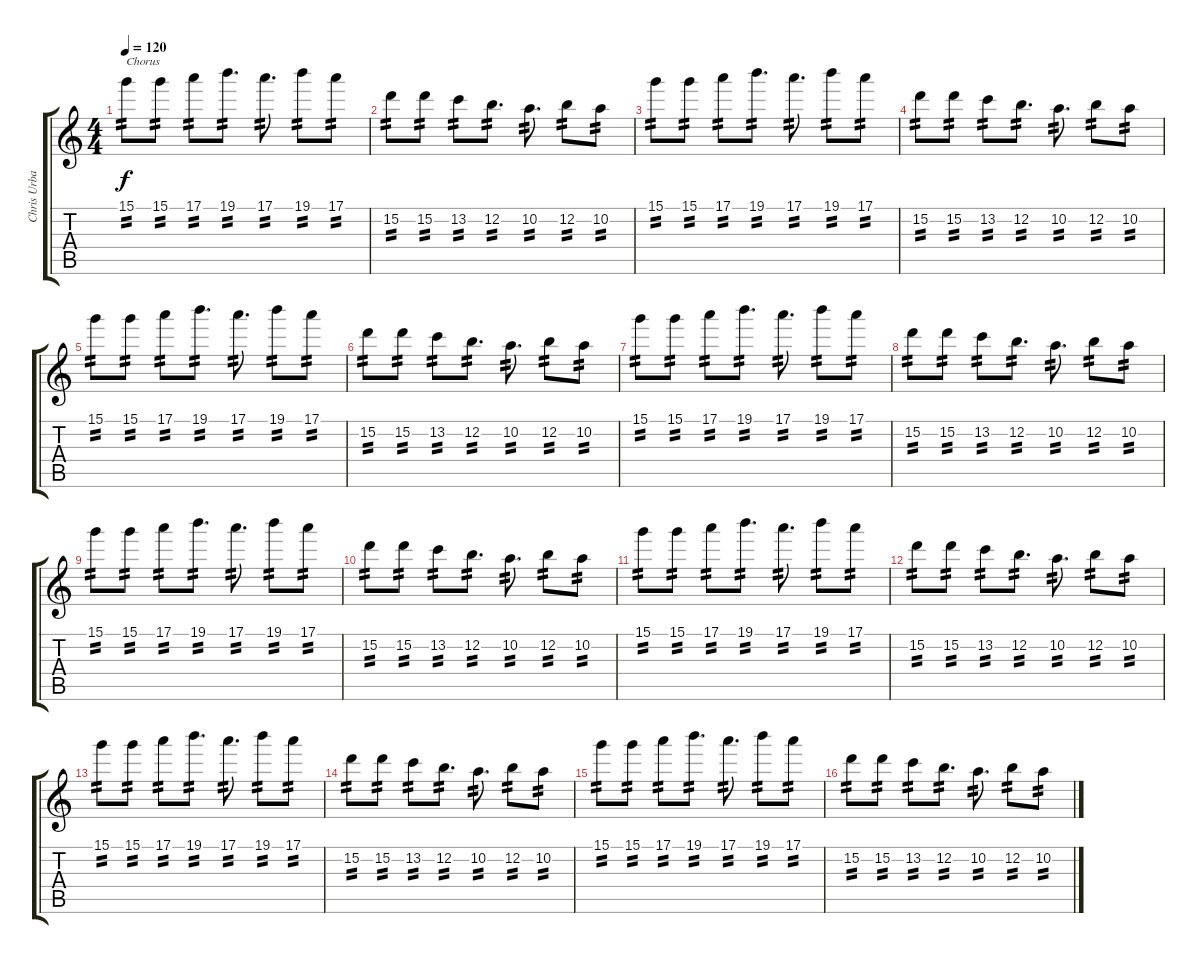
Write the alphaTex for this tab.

\track ("Chris Urbanowicz" "Chris Urba") {instrument overdrivenguitar}
\staff {score tabs}
\tuning (E4 B3 G3 D3 A2 E2) {hide}
\ts (4 4)
\tempo 120
\clef g2
\ks c
15.1.8{txt "Chorus" tp 2 dy f} 15.1.8{tp 2} 17.1.8{tp 2} 19.1.8{d tp 2} 17.1.8{d tp 2} 19.1.8{tp 2} 17.1.8{tp 2} |
15.2.8{tp 2} 15.2.8{tp 2} 13.2.8{tp 2} 12.2.8{d tp 2} 10.2.8{d tp 2} 12.2.8{tp 2} 10.2.8{tp 2} |
15.1.8{tp 2} 15.1.8{tp 2} 17.1.8{tp 2} 19.1.8{d tp 2} 17.1.8{d tp 2} 19.1.8{tp 2} 17.1.8{tp 2} |
15.2.8{tp 2} 15.2.8{tp 2} 13.2.8{tp 2} 12.2.8{d tp 2} 10.2.8{d tp 2} 12.2.8{tp 2} 10.2.8{tp 2} |
15.1.8{tp 2} 15.1.8{tp 2} 17.1.8{tp 2} 19.1.8{d tp 2} 17.1.8{d tp 2} 19.1.8{tp 2} 17.1.8{tp 2} |
15.2.8{tp 2} 15.2.8{tp 2} 13.2.8{tp 2} 12.2.8{d tp 2} 10.2.8{d tp 2} 12.2.8{tp 2} 10.2.8{tp 2} |
15.1.8{tp 2} 15.1.8{tp 2} 17.1.8{tp 2} 19.1.8{d tp 2} 17.1.8{d tp 2} 19.1.8{tp 2} 17.1.8{tp 2} |
15.2.8{tp 2} 15.2.8{tp 2} 13.2.8{tp 2} 12.2.8{d tp 2} 10.2.8{d tp 2} 12.2.8{tp 2} 10.2.8{tp 2} |
15.1.8{tp 2} 15.1.8{tp 2} 17.1.8{tp 2} 19.1.8{d tp 2} 17.1.8{d tp 2} 19.1.8{tp 2} 17.1.8{tp 2} |
15.2.8{tp 2} 15.2.8{tp 2} 13.2.8{tp 2} 12.2.8{d tp 2} 10.2.8{d tp 2} 12.2.8{tp 2} 10.2.8{tp 2} |
15.1.8{tp 2} 15.1.8{tp 2} 17.1.8{tp 2} 19.1.8{d tp 2} 17.1.8{d tp 2} 19.1.8{tp 2} 17.1.8{tp 2} |
15.2.8{tp 2} 15.2.8{tp 2} 13.2.8{tp 2} 12.2.8{d tp 2} 10.2.8{d tp 2} 12.2.8{tp 2} 10.2.8{tp 2} |
15.1.8{tp 2} 15.1.8{tp 2} 17.1.8{tp 2} 19.1.8{d tp 2} 17.1.8{d tp 2} 19.1.8{tp 2} 17.1.8{tp 2} |
15.2.8{tp 2} 15.2.8{tp 2} 13.2.8{tp 2} 12.2.8{d tp 2} 10.2.8{d tp 2} 12.2.8{tp 2} 10.2.8{tp 2} |
15.1.8{tp 2} 15.1.8{tp 2} 17.1.8{tp 2} 19.1.8{d tp 2} 17.1.8{d tp 2} 19.1.8{tp 2} 17.1.8{tp 2} |
15.2.8{tp 2} 15.2.8{tp 2} 13.2.8{tp 2} 12.2.8{d tp 2} 10.2.8{d tp 2} 12.2.8{tp 2} 10.2.8{tp 2}
